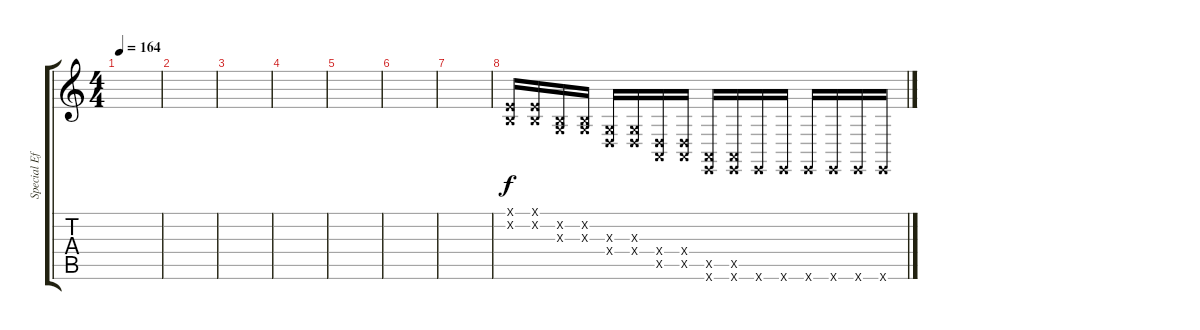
\track ("Special Effect" "Special Ef") {instrument gunshot}
\staff {score tabs}
\tuning (E4 B3 G3 D3 A2 E2) {hide}
\ts (4 4)
\tempo 164
\clef g2
\ks c
|
|
|
|
|
|
|
(0.1{x} 0.2{x}).16 (0.1{x} 0.2{x}).16 (0.2{x} 0.3{x}).16 (0.2{x} 0.3{x}).16 (0.3{x} 0.4{x}).16 (0.3{x} 0.4{x}).16 (0.4{x} 0.5{x}).16 (0.4{x} 0.5{x}).16 (0.5{x} 0.6{x}).16 (0.5{x} 0.6{x}).16 0.6{x}.16 0.6{x}.16 0.6{x}.16 0.6{x}.16 0.6{x}.16 0.6{x}.16
